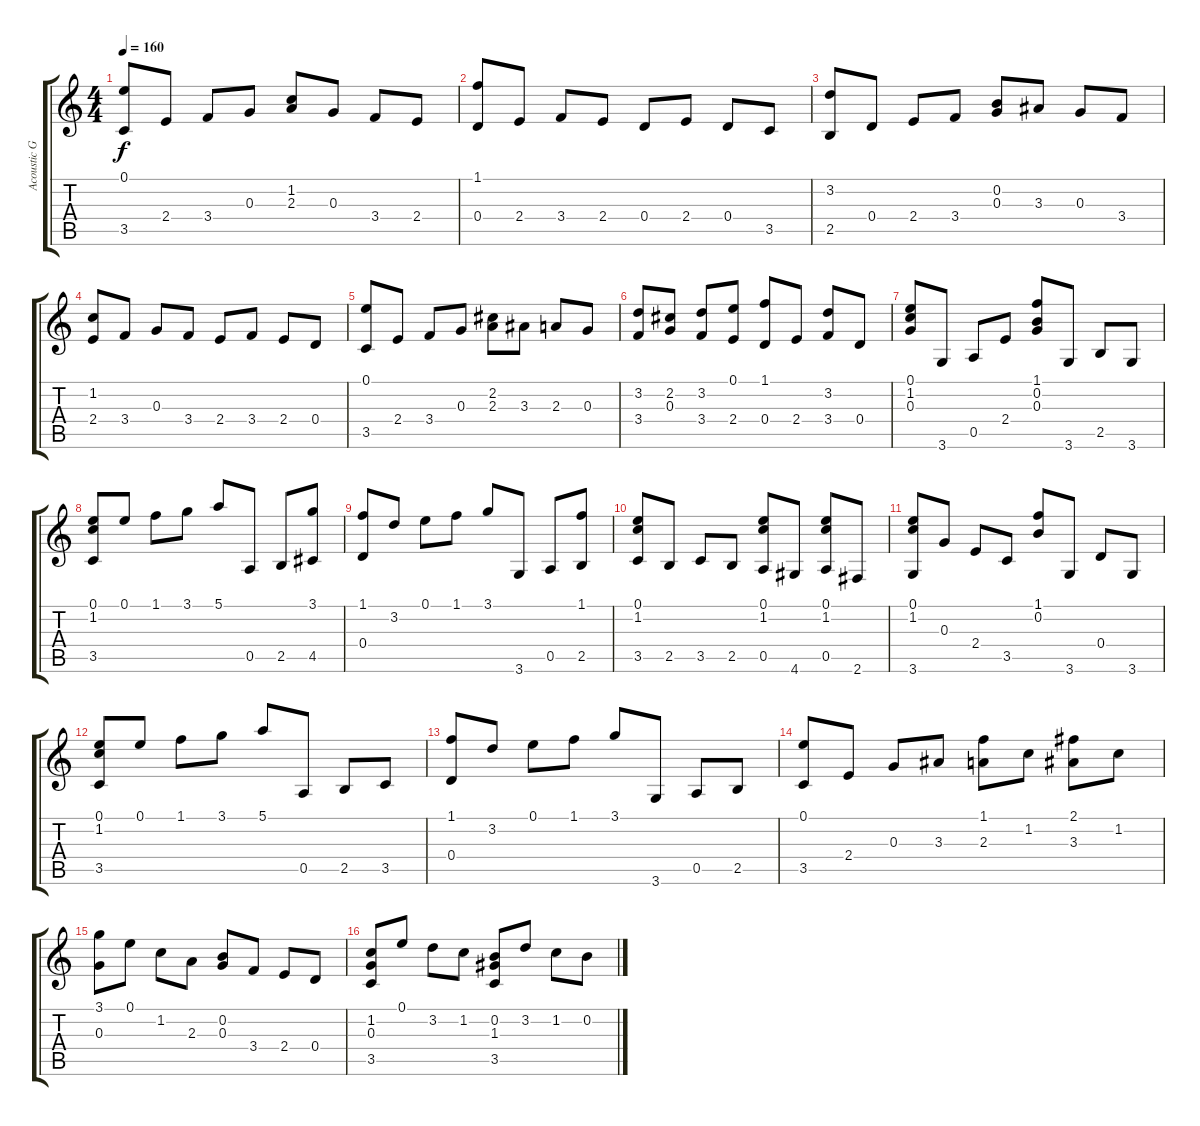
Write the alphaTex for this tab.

\track ("Acoustic Guitar" "Acoustic G") {instrument acousticguitarnylon}
\staff {score tabs}
\tuning (E4 B3 G3 D3 A2 E2) {hide}
\ts (4 4)
\tempo 160
\clef g2
\ks c
(0.1 3.5).8{dy f} 2.4.8 3.4.8 0.3.8 (1.2 2.3).8 0.3.8 3.4.8 2.4.8 |
(1.1 0.4).8 2.4.8 3.4.8 2.4.8 0.4.8 2.4.8 0.4.8 3.5.8 |
(3.2 2.5).8 0.4.8 2.4.8 3.4.8 (0.2 0.3).8 3.3.8 0.3.8 3.4.8 |
(1.2 2.4).8 3.4.8 0.3.8 3.4.8 2.4.8 3.4.8 2.4.8 0.4.8 |
(0.1 3.5).8 2.4.8 3.4.8 0.3.8 (2.2 2.3).8 3.3.8 2.3.8 0.3.8 |
(3.2 3.4).8 (2.2 0.3).8 (3.2 3.4).8 (0.1 2.4).8 (1.1 0.4).8 2.4.8 (3.2 3.4).8 0.4.8 |
(0.1 1.2 0.3).8 3.6.8 0.5.8 2.4.8 (1.1 0.2 0.3).8 3.6.8 2.5.8 3.6.8 |
(0.1 1.2 3.5).8 0.1.8 1.1.8 3.1.8 5.1.8 0.5.8 2.5.8 (3.1 4.5).8 |
(1.1 0.4).8 3.2.8 0.1.8 1.1.8 3.1.8 3.6.8 0.5.8 (1.1 2.5).8 |
(0.1 1.2 3.5).8 2.5.8 3.5.8 2.5.8 (0.1 1.2 0.5).8 4.6.8 (0.1 1.2 0.5).8 2.6.8 |
(0.1 1.2 3.6).8 0.3.8 2.4.8 3.5.8 (1.1 0.2).8 3.6.8 0.4.8 3.6.8 |
(0.1 1.2 3.5).8 0.1.8 1.1.8 3.1.8 5.1.8 0.5.8 2.5.8 3.5.8 |
(1.1 0.4).8 3.2.8 0.1.8 1.1.8 3.1.8 3.6.8 0.5.8 2.5.8 |
(0.1 3.5).8 2.4.8 0.3.8 3.3.8 (1.1 2.3).8 1.2.8 (2.1 3.3).8 1.2.8 |
(3.1 0.3).8 0.1.8 1.2.8 2.3.8 (0.2 0.3).8 3.4.8 2.4.8 0.4.8 |
(1.2 0.3 3.5).8 0.1.8 3.2.8 1.2.8 (0.2 1.3 3.5).8 3.2.8 1.2.8 0.2.8
